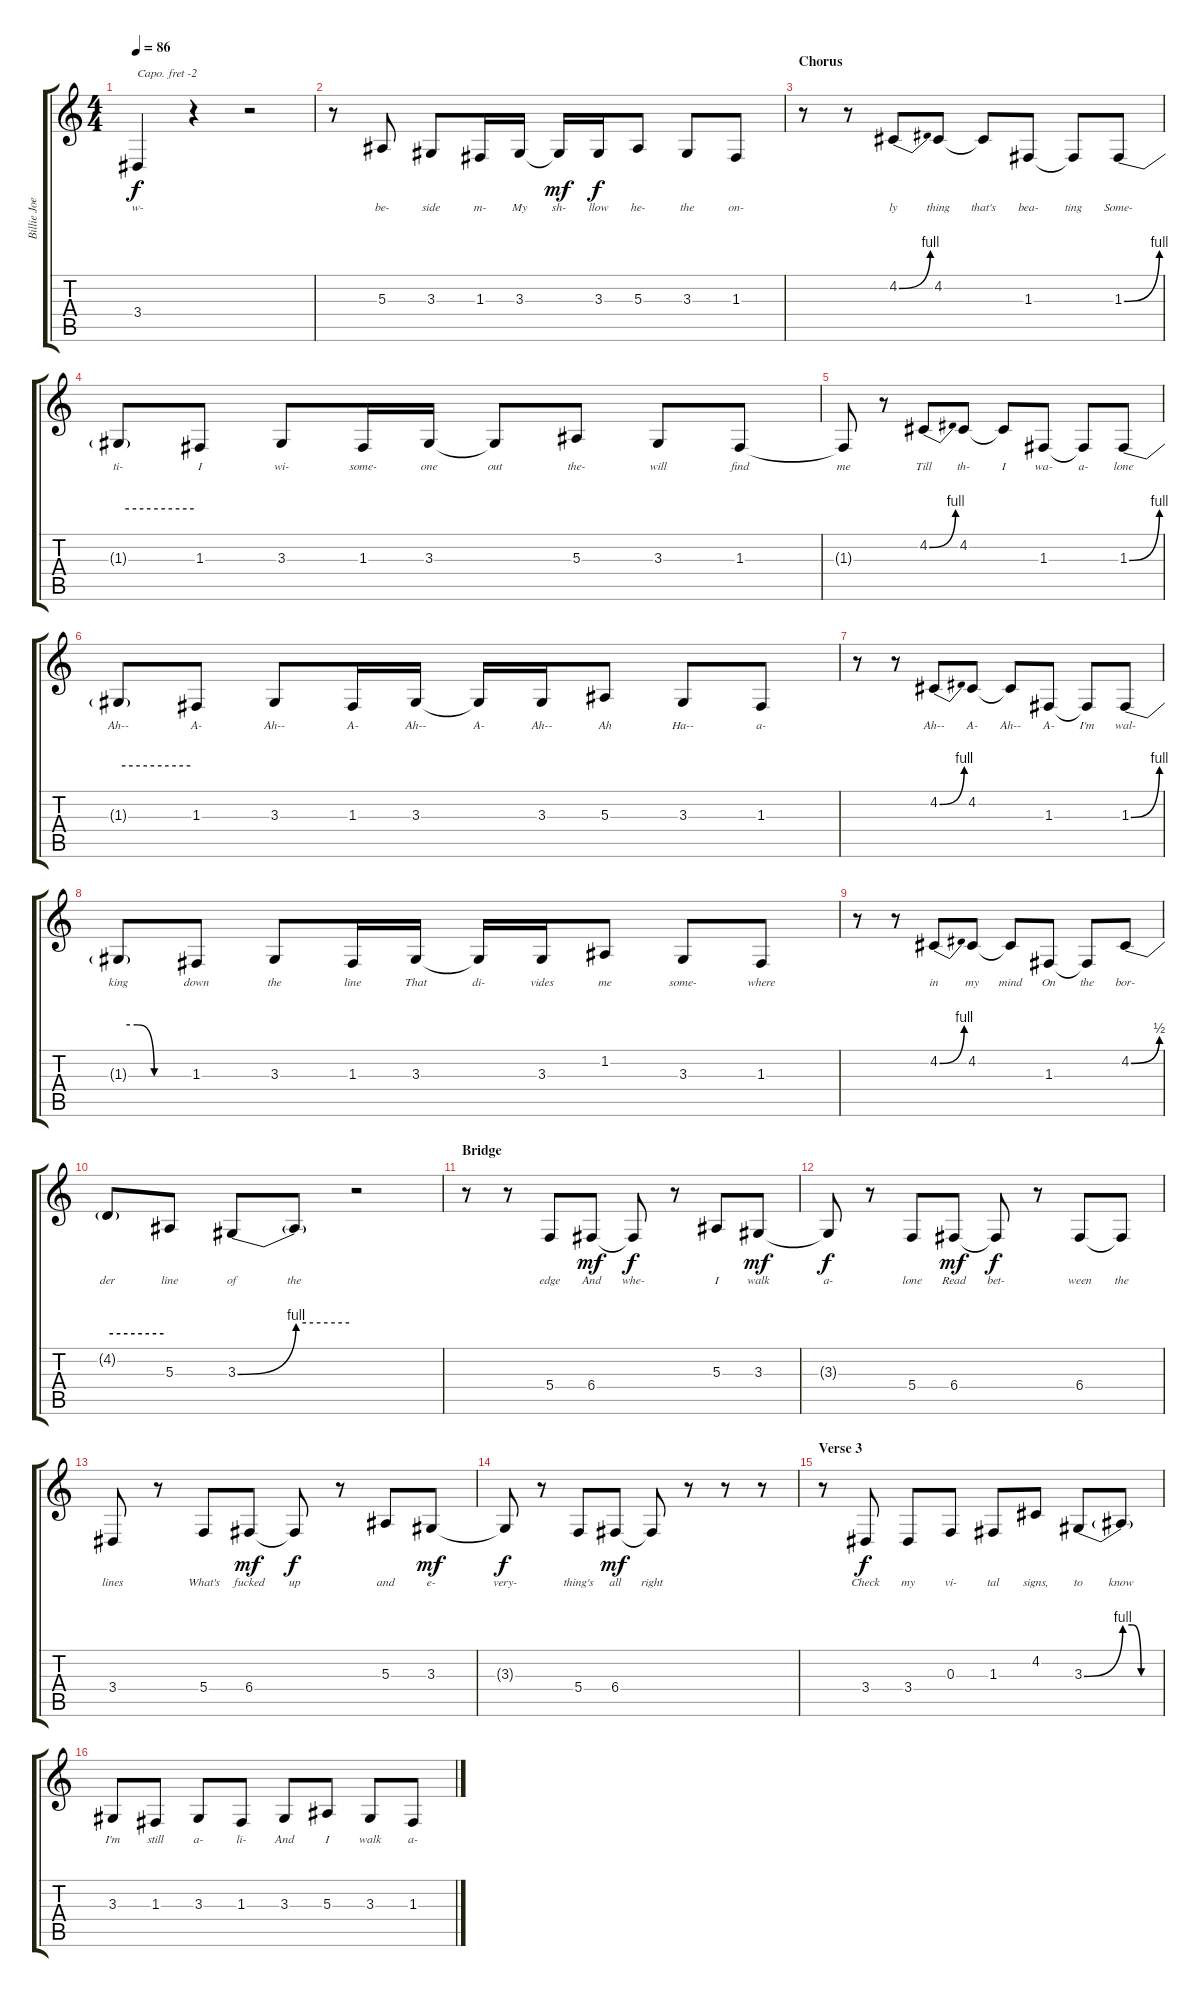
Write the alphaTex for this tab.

\track ("Billie Joe Armstrong (Vocals)" "Billie Joe") {instrument cello}
\staff {score tabs}
\capo -2
\tuning (E4 B3 G3 D3 A2 E2) {hide}
\ts (4 4)
\tempo 86
\clef g2
\ks c
3.4{t}.4{lyrics (0 "w-") lyrics (1 "") lyrics (2 "") lyrics (3 "") lyrics (4 "") dy f} r.4 r.2 |
r.8 5.3.8{lyrics (0 "be-") lyrics (1 "") lyrics (2 "") lyrics (3 "") lyrics (4 "")} 3.3.8{lyrics (0 "side") lyrics (1 "") lyrics (2 "") lyrics (3 "") lyrics (4 "")} 1.3.16{lyrics (0 "m-") lyrics (1 "") lyrics (2 "") lyrics (3 "") lyrics (4 "")} 3.3.16{lyrics (0 "My") lyrics (1 "") lyrics (2 "") lyrics (3 "") lyrics (4 "")} 3.3{t}.16{lyrics (0 "sh-") lyrics (1 "") lyrics (2 "") lyrics (3 "") lyrics (4 "") dy mf} 3.3.16{lyrics (0 "llow") lyrics (1 "") lyrics (2 "") lyrics (3 "") lyrics (4 "") dy f} 5.3.8{lyrics (0 "he-") lyrics (1 "") lyrics (2 "") lyrics (3 "") lyrics (4 "")} 3.3.8{lyrics (0 "the") lyrics (1 "") lyrics (2 "") lyrics (3 "") lyrics (4 "")} 1.3.8{lyrics (0 "on-") lyrics (1 "") lyrics (2 "") lyrics (3 "") lyrics (4 "")} |
\section ("" "Chorus")
r.8 r.8 4.2{be (bend 0 0 60 4)}.8{lyrics (0 "ly") lyrics (1 "") lyrics (2 "") lyrics (3 "") lyrics (4 "")} 4.2.8{lyrics (0 "thing") lyrics (1 "") lyrics (2 "") lyrics (3 "") lyrics (4 "")} 4.2{t}.8{lyrics (0 "that's") lyrics (1 "") lyrics (2 "") lyrics (3 "") lyrics (4 "")} 1.3.8{lyrics (0 "bea-") lyrics (1 "") lyrics (2 "") lyrics (3 "") lyrics (4 "")} 1.3{t}.8{lyrics (0 "ting") lyrics (1 "") lyrics (2 "") lyrics (3 "") lyrics (4 "")} 1.3{be (bend 0 0 60 4)}.8{lyrics (0 "Some-") lyrics (1 "") lyrics (2 "") lyrics (3 "") lyrics (4 "")} |
1.3{be (hold 0 4 60 4) t}.8{lyrics (0 "ti-") lyrics (1 "") lyrics (2 "") lyrics (3 "") lyrics (4 "")} 1.3.8{lyrics (0 "I") lyrics (1 "") lyrics (2 "") lyrics (3 "") lyrics (4 "")} 3.3.8{lyrics (0 "wi-") lyrics (1 "") lyrics (2 "") lyrics (3 "") lyrics (4 "")} 1.3.16{lyrics (0 "some-") lyrics (1 "") lyrics (2 "") lyrics (3 "") lyrics (4 "")} 3.3.16{lyrics (0 "one") lyrics (1 "") lyrics (2 "") lyrics (3 "") lyrics (4 "")} 3.3{t}.8{lyrics (0 "out") lyrics (1 "") lyrics (2 "") lyrics (3 "") lyrics (4 "")} 5.3.8{lyrics (0 "the-") lyrics (1 "") lyrics (2 "") lyrics (3 "") lyrics (4 "")} 3.3.8{lyrics (0 "will") lyrics (1 "") lyrics (2 "") lyrics (3 "") lyrics (4 "")} 1.3.8{lyrics (0 "find") lyrics (1 "") lyrics (2 "") lyrics (3 "") lyrics (4 "")} |
1.3{t}.8{lyrics (0 "me") lyrics (1 "") lyrics (2 "") lyrics (3 "") lyrics (4 "")} r.8 4.2{be (bend 0 0 60 4)}.8{lyrics (0 "Till") lyrics (1 "") lyrics (2 "") lyrics (3 "") lyrics (4 "")} 4.2.8{lyrics (0 "th-") lyrics (1 "") lyrics (2 "") lyrics (3 "") lyrics (4 "")} 4.2{t}.8{lyrics (0 "I") lyrics (1 "") lyrics (2 "") lyrics (3 "") lyrics (4 "")} 1.3.8{lyrics (0 "wa-") lyrics (1 "") lyrics (2 "") lyrics (3 "") lyrics (4 "")} 1.3{t}.8{lyrics (0 "a-") lyrics (1 "") lyrics (2 "") lyrics (3 "") lyrics (4 "")} 1.3{be (bend 0 0 60 4)}.8{lyrics (0 "lone") lyrics (1 "") lyrics (2 "") lyrics (3 "") lyrics (4 "")} |
1.3{be (hold 0 4 60 4) t}.8{lyrics (0 "Ah--") lyrics (1 "") lyrics (2 "") lyrics (3 "") lyrics (4 "")} 1.3.8{lyrics (0 "A-") lyrics (1 "") lyrics (2 "") lyrics (3 "") lyrics (4 "")} 3.3.8{lyrics (0 "Ah--") lyrics (1 "") lyrics (2 "") lyrics (3 "") lyrics (4 "")} 1.3.16{lyrics (0 "A-") lyrics (1 "") lyrics (2 "") lyrics (3 "") lyrics (4 "")} 3.3.16{lyrics (0 "Ah--") lyrics (1 "") lyrics (2 "") lyrics (3 "") lyrics (4 "")} 3.3{t}.16{lyrics (0 "A-") lyrics (1 "") lyrics (2 "") lyrics (3 "") lyrics (4 "")} 3.3.16{lyrics (0 "Ah--") lyrics (1 "") lyrics (2 "") lyrics (3 "") lyrics (4 "")} 5.3.8{lyrics (0 "Ah") lyrics (1 "") lyrics (2 "") lyrics (3 "") lyrics (4 "")} 3.3.8{lyrics (0 "Ha--") lyrics (1 "") lyrics (2 "") lyrics (3 "") lyrics (4 "")} 1.3.8{lyrics (0 "a-") lyrics (1 "") lyrics (2 "") lyrics (3 "") lyrics (4 "")} |
r.8 r.8 4.2{be (bend 0 0 60 4)}.8{lyrics (0 "Ah--") lyrics (1 "") lyrics (2 "") lyrics (3 "") lyrics (4 "")} 4.2.8{lyrics (0 "A-") lyrics (1 "") lyrics (2 "") lyrics (3 "") lyrics (4 "")} 4.2{t}.8{lyrics (0 "Ah--") lyrics (1 "") lyrics (2 "") lyrics (3 "") lyrics (4 "")} 1.3.8{lyrics (0 "A-") lyrics (1 "") lyrics (2 "") lyrics (3 "") lyrics (4 "")} 1.3{t}.8{lyrics (0 "I'm") lyrics (1 "") lyrics (2 "") lyrics (3 "") lyrics (4 "")} 1.3{be (bend 0 0 60 4)}.8{lyrics (0 "wal-") lyrics (1 "") lyrics (2 "") lyrics (3 "") lyrics (4 "")} |
1.3{be (custom 0 4 15 4 30 0 60 0) t}.8{lyrics (0 "king") lyrics (1 "") lyrics (2 "") lyrics (3 "") lyrics (4 "")} 1.3.8{lyrics (0 "down") lyrics (1 "") lyrics (2 "") lyrics (3 "") lyrics (4 "")} 3.3.8{lyrics (0 "the") lyrics (1 "") lyrics (2 "") lyrics (3 "") lyrics (4 "")} 1.3.16{lyrics (0 "line") lyrics (1 "") lyrics (2 "") lyrics (3 "") lyrics (4 "")} 3.3.16{lyrics (0 "That") lyrics (1 "") lyrics (2 "") lyrics (3 "") lyrics (4 "")} 3.3{t}.16{lyrics (0 "di-") lyrics (1 "") lyrics (2 "") lyrics (3 "") lyrics (4 "")} 3.3.16{lyrics (0 "vides") lyrics (1 "") lyrics (2 "") lyrics (3 "") lyrics (4 "")} 1.2.8{lyrics (0 "me") lyrics (1 "") lyrics (2 "") lyrics (3 "") lyrics (4 "")} 3.3.8{lyrics (0 "some-") lyrics (1 "") lyrics (2 "") lyrics (3 "") lyrics (4 "")} 1.3.8{lyrics (0 "where") lyrics (1 "") lyrics (2 "") lyrics (3 "") lyrics (4 "")} |
r.8 r.8 4.2{be (bend 0 0 60 4)}.8{lyrics (0 "in") lyrics (1 "") lyrics (2 "") lyrics (3 "") lyrics (4 "")} 4.2.8{lyrics (0 "my") lyrics (1 "") lyrics (2 "") lyrics (3 "") lyrics (4 "")} 4.2{t}.8{lyrics (0 "mind") lyrics (1 "") lyrics (2 "") lyrics (3 "") lyrics (4 "")} 1.3.8{lyrics (0 "On") lyrics (1 "") lyrics (2 "") lyrics (3 "") lyrics (4 "")} 1.3{t}.8{lyrics (0 "the") lyrics (1 "") lyrics (2 "") lyrics (3 "") lyrics (4 "")} 4.2{be (bend 0 0 60 2)}.8{lyrics (0 "bor-") lyrics (1 "") lyrics (2 "") lyrics (3 "") lyrics (4 "")} |
4.2{be (hold 0 2 60 2) t}.8{lyrics (0 "der") lyrics (1 "") lyrics (2 "") lyrics (3 "") lyrics (4 "")} 5.3.8{lyrics (0 "line") lyrics (1 "") lyrics (2 "") lyrics (3 "") lyrics (4 "")} 3.3{be (bend 0 0 60 4)}.8{lyrics (0 "of") lyrics (1 "") lyrics (2 "") lyrics (3 "") lyrics (4 "")} 3.3{be (hold 0 4 60 4) t}.8{lyrics (0 "the") lyrics (1 "") lyrics (2 "") lyrics (3 "") lyrics (4 "")} r.2 |
\section ("" "Bridge")
r.8 r.8 5.4.8{lyrics (0 "edge") lyrics (1 "") lyrics (2 "") lyrics (3 "") lyrics (4 "")} 6.4.8{lyrics (0 "And") lyrics (1 "") lyrics (2 "") lyrics (3 "") lyrics (4 "") dy mf} 6.4{t}.8{lyrics (0 "whe-") lyrics (1 "") lyrics (2 "") lyrics (3 "") lyrics (4 "") dy f} r.8 5.3.8{lyrics (0 "I") lyrics (1 "") lyrics (2 "") lyrics (3 "") lyrics (4 "")} 3.3.8{lyrics (0 "walk") lyrics (1 "") lyrics (2 "") lyrics (3 "") lyrics (4 "") dy mf} |
3.3{t}.8{lyrics (0 "a-") lyrics (1 "") lyrics (2 "") lyrics (3 "") lyrics (4 "") dy f} r.8 5.4.8{lyrics (0 "lone") lyrics (1 "") lyrics (2 "") lyrics (3 "") lyrics (4 "")} 6.4.8{lyrics (0 "Read") lyrics (1 "") lyrics (2 "") lyrics (3 "") lyrics (4 "") dy mf} 6.4{t}.8{lyrics (0 "bet-") lyrics (1 "") lyrics (2 "") lyrics (3 "") lyrics (4 "") dy f} r.8 6.4.8{lyrics (0 "ween") lyrics (1 "") lyrics (2 "") lyrics (3 "") lyrics (4 "")} 6.4{t}.8{lyrics (0 "the") lyrics (1 "") lyrics (2 "") lyrics (3 "") lyrics (4 "")} |
3.4.8{lyrics (0 "lines") lyrics (1 "") lyrics (2 "") lyrics (3 "") lyrics (4 "")} r.8 5.4.8{lyrics (0 "What's") lyrics (1 "") lyrics (2 "") lyrics (3 "") lyrics (4 "")} 6.4.8{lyrics (0 "fucked") lyrics (1 "") lyrics (2 "") lyrics (3 "") lyrics (4 "") dy mf} 6.4{t}.8{lyrics (0 "up") lyrics (1 "") lyrics (2 "") lyrics (3 "") lyrics (4 "") dy f} r.8 5.3.8{lyrics (0 "and") lyrics (1 "") lyrics (2 "") lyrics (3 "") lyrics (4 "")} 3.3.8{lyrics (0 "e-") lyrics (1 "") lyrics (2 "") lyrics (3 "") lyrics (4 "") dy mf} |
3.3{t}.8{lyrics (0 "very-") lyrics (1 "") lyrics (2 "") lyrics (3 "") lyrics (4 "") dy f} r.8 5.4.8{lyrics (0 "thing's") lyrics (1 "") lyrics (2 "") lyrics (3 "") lyrics (4 "")} 6.4.8{lyrics (0 "all") lyrics (1 "") lyrics (2 "") lyrics (3 "") lyrics (4 "") dy mf} 6.4{t}.8{lyrics (0 "right") lyrics (1 "") lyrics (2 "") lyrics (3 "") lyrics (4 "")} r.8 r.8 r.8 |
\section ("" "Verse 3")
r.8 3.4.8{lyrics (0 "Check") lyrics (1 "") lyrics (2 "") lyrics (3 "") lyrics (4 "") dy f} 3.4.8{lyrics (0 "my") lyrics (1 "") lyrics (2 "") lyrics (3 "") lyrics (4 "")} 0.3.8{lyrics (0 "vi-") lyrics (1 "") lyrics (2 "") lyrics (3 "") lyrics (4 "")} 1.3.8{lyrics (0 "tal") lyrics (1 "") lyrics (2 "") lyrics (3 "") lyrics (4 "")} 4.2.8{lyrics (0 "signs,") lyrics (1 "") lyrics (2 "") lyrics (3 "") lyrics (4 "")} 3.3{be (bend 0 0 60 4)}.8{lyrics (0 "to") lyrics (1 "") lyrics (2 "") lyrics (3 "") lyrics (4 "")} 3.3{be (custom 0 4 15 4 30 0 60 0) t}.8{lyrics (0 "know") lyrics (1 "") lyrics (2 "") lyrics (3 "") lyrics (4 "")} |
3.3.8{lyrics (0 "I'm") lyrics (1 "") lyrics (2 "") lyrics (3 "") lyrics (4 "")} 1.3.8{lyrics (0 "still") lyrics (1 "") lyrics (2 "") lyrics (3 "") lyrics (4 "")} 3.3.8{lyrics (0 "a-") lyrics (1 "") lyrics (2 "") lyrics (3 "") lyrics (4 "")} 1.3.8{lyrics (0 "li-") lyrics (1 "") lyrics (2 "") lyrics (3 "") lyrics (4 "")} 3.3.8{lyrics (0 "And") lyrics (1 "") lyrics (2 "") lyrics (3 "") lyrics (4 "")} 5.3.8{lyrics (0 "I") lyrics (1 "") lyrics (2 "") lyrics (3 "") lyrics (4 "")} 3.3.8{lyrics (0 "walk") lyrics (1 "") lyrics (2 "") lyrics (3 "") lyrics (4 "")} 1.3.8{lyrics (0 "a-") lyrics (1 "") lyrics (2 "") lyrics (3 "") lyrics (4 "")}
